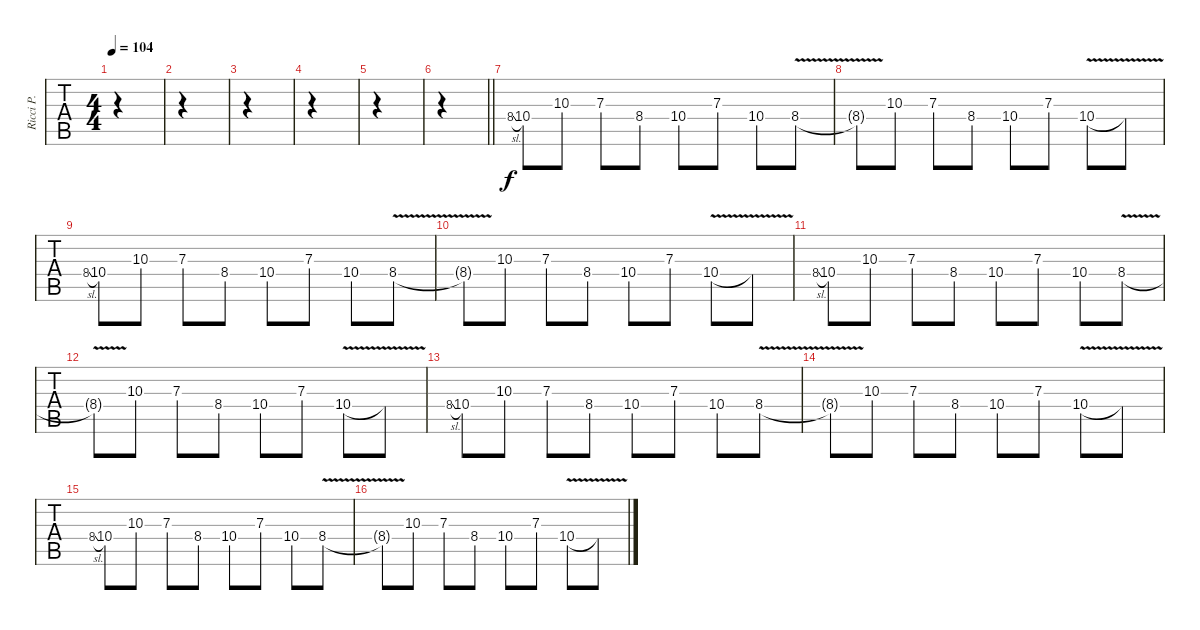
\track ("Ricci P." "Ricci P.") {instrument overdrivenguitar}
\staff {tabs}
\tuning (E4 B3 G3 D3 A2 E2) {hide}
\ts (4 4)
\tempo 104
\clef g2
\ks c
|
|
|
|
|
\barLineRight lightlight
|
8.4{sl}.8{gr} 10.4.8 10.3.8 7.3.8 8.4.8 10.4.8 7.3.8 10.4.8 8.4{v}.8 |
8.4{t}.8 10.3.8 7.3.8 8.4.8 10.4.8 7.3.8 10.4{v}.8 10.4{t}.8 |
8.4{sl}.8{gr} 10.4.8 10.3.8 7.3.8 8.4.8 10.4.8 7.3.8 10.4.8 8.4{v}.8 |
8.4{t}.8 10.3.8 7.3.8 8.4.8 10.4.8 7.3.8 10.4{v}.8 10.4{t}.8 |
8.4{sl}.8{gr} 10.4.8 10.3.8 7.3.8 8.4.8 10.4.8 7.3.8 10.4.8 8.4{v}.8 |
8.4{t}.8 10.3.8 7.3.8 8.4.8 10.4.8 7.3.8 10.4{v}.8 10.4{t}.8 |
8.4{sl}.8{gr} 10.4.8 10.3.8 7.3.8 8.4.8 10.4.8 7.3.8 10.4.8 8.4{v}.8 |
8.4{t}.8 10.3.8 7.3.8 8.4.8 10.4.8 7.3.8 10.4{v}.8 10.4{t}.8 |
8.4{sl}.8{gr} 10.4.8 10.3.8 7.3.8 8.4.8 10.4.8 7.3.8 10.4.8 8.4{v}.8 |
8.4{t}.8 10.3.8 7.3.8 8.4.8 10.4.8 7.3.8 10.4{v}.8 10.4{t}.8
